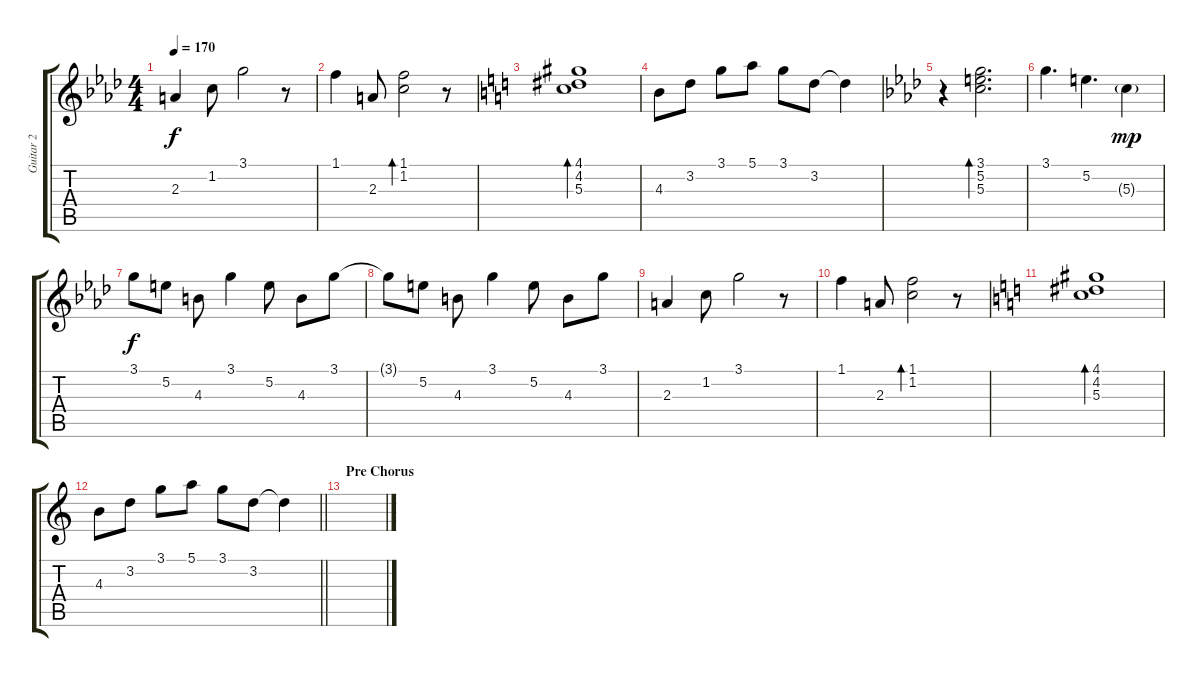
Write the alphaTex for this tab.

\track ("Guitar 2" "Guitar 2") {instrument distortionguitar}
\staff {score tabs}
\tuning (E4 B3 G3 D3 A2 E2) {hide}
\ts (4 4)
\tempo 170
\clef g2
\ks ab
2.3.4{dy f} 1.2.8 3.1.2 r.8 |
1.1.4 2.3.8 (1.1 1.2).2{bd 480} r.8 |
\ks c
(4.1 4.2 5.3).1{bd 480} |
4.3.8 3.2.8 3.1.8 5.1.8 3.1.8 3.2.8 3.2{t}.4 |
\ks ab
r.4 (3.1 5.2 5.3).2{d bd 480} |
3.1.4{d} 5.2.4{d} 5.3{g}.4{dy mp} |
3.1.8{dy f} 5.2.8 4.3.8 3.1.4 5.2.8 4.3.8 3.1.8 |
3.1{t}.8 5.2.8 4.3.8 3.1.4 5.2.8 4.3.8 3.1.8 |
2.3.4 1.2.8 3.1.2 r.8 |
1.1.4 2.3.8 (1.1 1.2).2{bd 480} r.8 |
\ks c
(4.1 4.2 5.3).1{bd 480} |
\barLineRight lightlight
4.3.8 3.2.8 3.1.8 5.1.8 3.1.8 3.2.8 3.2{t}.4 |
\section ("" "Pre Chorus")
